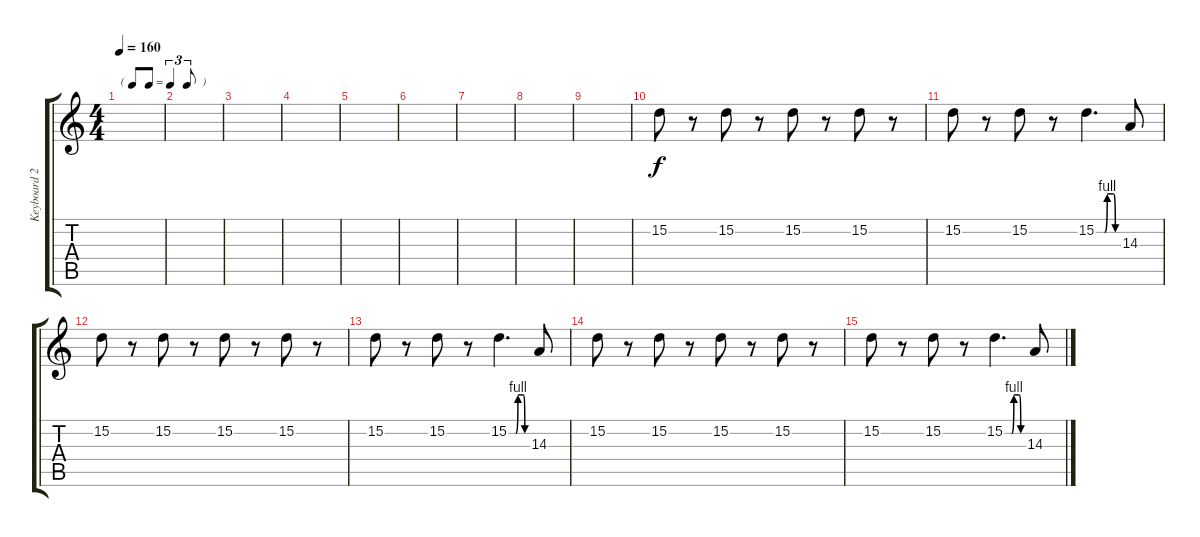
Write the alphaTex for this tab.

\track ("Keyboard 2" "Keyboard 2") {instrument churchorgan}
\staff {score tabs}
\tuning (E4 B3 G3 D3 A2 E2) {hide}
\ts (4 4)
\tf triplet8th
\tempo 160
\clef g2
\ks c
|
|
|
|
|
|
|
|
|
15.2.8 r.8 15.2.8 r.8 15.2.8 r.8 15.2.8 r.8 |
15.2.8 r.8 15.2.8 r.8 15.2{be (custom 0 0 23 0 30 4 47 4 52 0 60 0)}.4{d} 14.3.8 |
15.2.8 r.8 15.2.8 r.8 15.2.8 r.8 15.2.8 r.8 |
15.2.8 r.8 15.2.8 r.8 15.2{be (custom 0 0 23 0 30 4 47 4 52 0 60 0)}.4{d} 14.3.8 |
15.2.8 r.8 15.2.8 r.8 15.2.8 r.8 15.2.8 r.8 |
15.2.8 r.8 15.2.8 r.8 15.2{be (custom 0 0 23 0 30 4 47 4 52 0 60 0)}.4{d} 14.3.8
